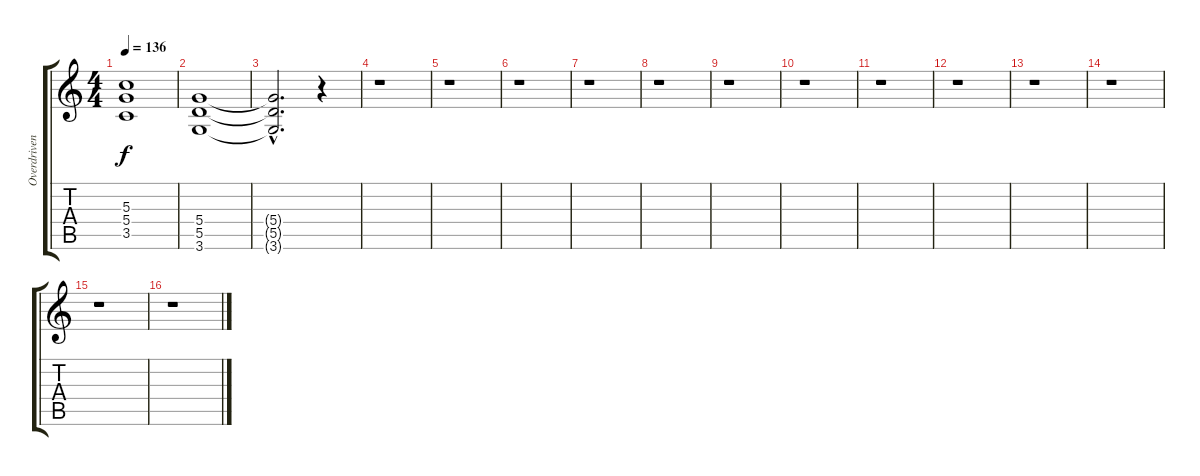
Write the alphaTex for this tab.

\track ("Overdriven guitar" "Overdriven") {instrument distortionguitar}
\staff {score tabs}
\tuning (E4 B3 G3 D3 A2 E2) {hide}
\ts (4 4)
\tempo 136
\clef g2
\ks c
(5.3 5.4 3.5).1{dy f} |
(5.4 5.5 3.6).1 |
(5.4{hac t} 5.5{hac t} 3.6{hac t}).2{d} r.4 |
r.1 |
r.1 |
r.1 |
r.1 |
r.1 |
r.1 |
r.1 |
r.1 |
r.1 |
r.1 |
r.1 |
r.1 |
r.1
